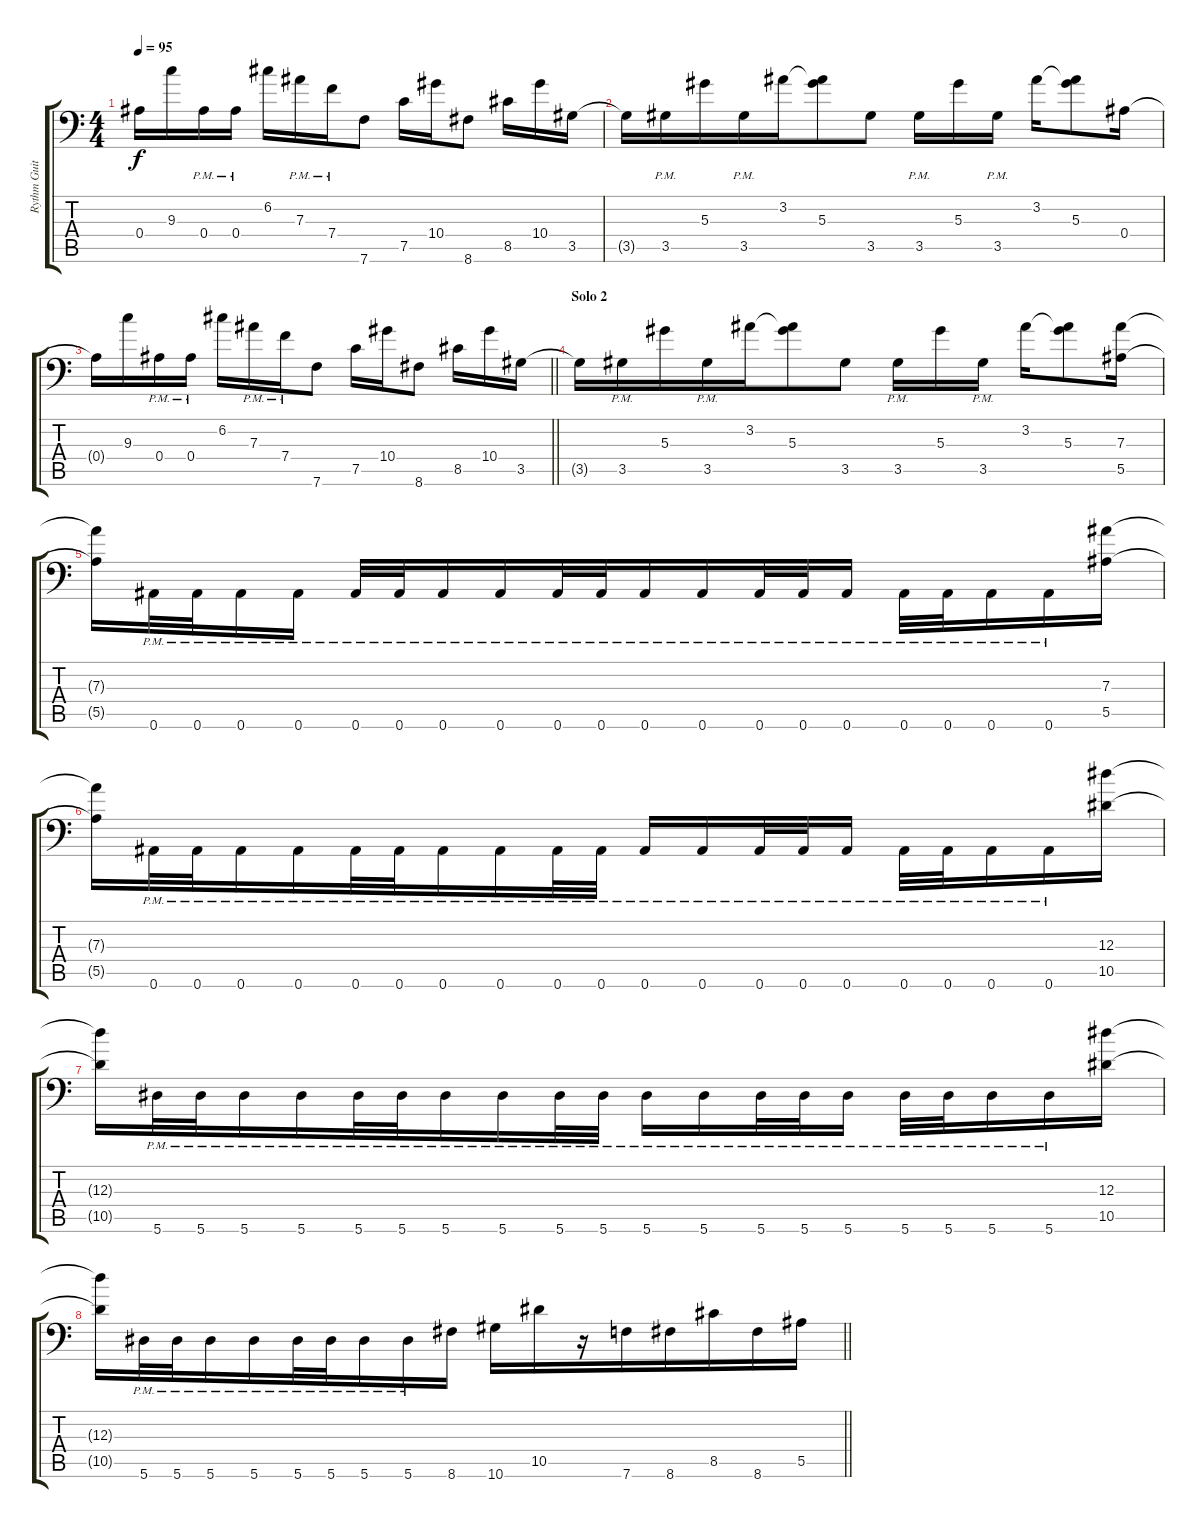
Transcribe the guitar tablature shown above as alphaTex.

\track ("Rythm Guitar 2" "Rythm Guit") {instrument distortionguitar}
\staff {score tabs}
\tuning (C4 G3 Eb3 Bb2 F2 Bb1) {hide}
\ts (4 4)
\tempo 95
\clef f4
\ks c
0.4{t}.16{dy f beam merge} 9.3.16{beam merge} 0.4{pm}.16{beam merge} 0.4{pm}.16 6.2.16{beam merge} 7.3{pm}.16 7.4{pm}.16 7.6.8 7.5.16 10.4.16{beam merge} 8.6.8 8.5.16 10.4.16 3.5.16 |
3.5{t}.16 3.5{pm}.16 5.3.16 3.5{pm}.16{beam merge} 3.2.16 (3.2{t} 5.3).8{beam merge} 3.5.8 3.5{pm}.16 5.3.16 3.5{pm}.16 3.2.16 (3.2{t} 5.3).8 0.4.16 |
\barLineRight lightlight
0.4{t}.16{beam merge} 9.3.16{beam merge} 0.4{pm}.16{beam merge} 0.4{pm}.16 6.2.16{beam merge} 7.3{pm}.16 7.4{pm}.16 7.6.8 7.5.16 10.4.16{beam merge} 8.6.8 8.5.16 10.4.16 3.5.16 |
\section ("" "Solo 2")
3.5{t}.16 3.5{pm}.16 5.3.16 3.5{pm}.16{beam merge} 3.2.16 (3.2{t} 5.3).8{beam merge} 3.5.8 3.5{pm}.16 5.3.16 3.5{pm}.16 3.2.16 (3.2{t} 5.3).8 (7.3 5.5).16 |
(7.3{t} 5.5{t}).16{beam merge} 0.6{pm}.32{beam merge} 0.6{pm}.32 0.6{pm}.16{beam merge} 0.6{pm}.16 0.6{pm}.32{beam merge} 0.6{pm}.32 0.6{pm}.16 0.6{pm}.16 0.6{pm}.32 0.6{pm}.32{beam merge} 0.6{pm}.16{beam merge} 0.6{pm}.16{beam merge} 0.6{pm}.32 0.6{pm}.32 0.6{pm}.16 0.6{pm}.32{beam merge} 0.6{pm}.32 0.6{pm}.16 0.6{pm}.16{beam merge} (7.3 5.5).16 |
(7.3{t} 5.5{t}).16{beam merge} 0.6{pm}.32 0.6{pm}.32 0.6{pm}.16 0.6{pm}.16{beam merge} 0.6{pm}.32 0.6{pm}.32 0.6{pm}.16{beam merge} 0.6{pm}.16 0.6{pm}.32 0.6{pm}.32 0.6{pm}.16 0.6{pm}.16 0.6{pm}.32 0.6{pm}.32{beam merge} 0.6{pm}.16 0.6{pm}.32 0.6{pm}.32{beam merge} 0.6{pm}.16 0.6{pm}.16{beam merge} (12.3 10.5).16 |
(12.3{t} 10.5{t}).16{beam merge} 5.6{pm}.32 5.6{pm}.32 5.6{pm}.16 5.6{pm}.16{beam merge} 5.6{pm}.32 5.6{pm}.32 5.6{pm}.16{beam merge} 5.6{pm}.16 5.6{pm}.32 5.6{pm}.32 5.6{pm}.16 5.6{pm}.16 5.6{pm}.32 5.6{pm}.32{beam merge} 5.6{pm}.16 5.6{pm}.32 5.6{pm}.32{beam merge} 5.6{pm}.16 5.6{pm}.16{beam merge} (12.3 10.5).16 |
\barLineRight lightlight
(12.3{t} 10.5{t}).16{beam merge} 5.6{pm}.32 5.6{pm}.32 5.6{pm}.16 5.6{pm}.16{beam merge} 5.6{pm}.32 5.6{pm}.32 5.6{pm}.16{beam merge} 5.6{pm}.16 8.6.16 10.6.16 10.5.16{beam merge} r.16 7.6.16{beam merge} 8.6.16 8.5.16{beam merge} 8.6.16 5.5.16
